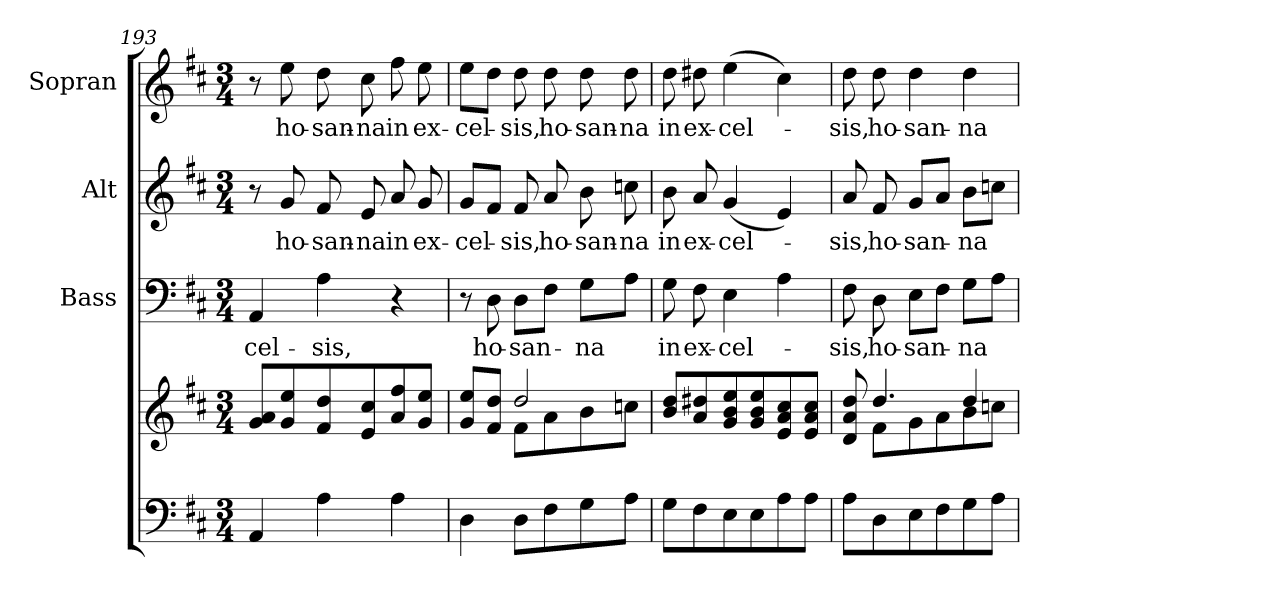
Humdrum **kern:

**kern	**kern	**kern	**text	**kern	**text	**kern	**text
*part4	*part4	*part3	*part3	*part2	*part2	*part1	*part1
*staff5	*staff4	*staff3	*staff3	*staff2	*staff2	*staff1	*staff1
*	*	*I"Bass	*	*I"Alt	*	*I"Sopran	*
*	*	*I'B.	*	*I'A.	*	*I'S.	*
*clefF4	*clefG2	*clefF4	*	*clefG2	*	*clefG2	*
*k[f#c#]	*k[f#c#]	*k[f#c#]	*	*k[f#c#]	*	*k[f#c#]	*
*D:	*D:	*D:	*	*D:	*	*D:	*
*M3/4	*M3/4	*M3/4	*	*M3/4	*	*M3/4	*
=193	=193	=193	=193	=193	=193	=193	=193
!	!	!	!LO:LY:b	!	!	!	!
4AA/	8g/ 8a/L	4AA/	-cel-	8r	.	8r	.
!	!	!	!	!	!LO:LY:b	!	!LO:LY:b
.	8g/ 8ee/	.	.	8g/	ho-	8ee\	ho-
!	!	!	!LO:LY:b	!	!LO:LY:b	!	!LO:LY:b
4A\	8f#/ 8dd/	4A\	-sis,	8f#/	-san-	8dd\	-san-
!	!	!	!	!	!LO:LY:b	!	!LO:LY:b
.	8e/ 8cc#/	.	.	8e/	-na	8cc#\	-na
!	!	!	!	!	!LO:LY:b	!	!LO:LY:b
4A\	8a/ 8ff#/	4r	.	8a/	in	8ff#\	in
!	!	!	!	!	!LO:LY:b	!	!LO:LY:b
.	8g/ 8ee/J	.	.	8g/	ex-	8ee\	ex-
=194	=194	=194	=194	=194	=194	=194	=194
*	*^	*	*	*	*	*	*
!	!	!	!	!	!	!LO:LY:b	!	!LO:LY:b
4D\	8g/ 8ee/L	4ryy	8r	.	8g/L	-cel-	8ee\L	-cel-
!	!	!	!	!LO:LY:b	!	!	!	!
.	8f#/ 8dd/J	.	8D\	ho-	8f#/J	.	8dd\J	.
!	!	!	!	!LO:LY:b	!	!LO:LY:b	!	!LO:LY:b
8D\L	2dd/	8f#\L	8D\L	-san-	8f#/	-sis,	8dd\	-sis,
!	!	!	!	!	!	!LO:LY:b	!	!LO:LY:b
8F#\	.	8a\	8F#\J	.	8a/	ho-	8dd\	ho-
!	!	!	!	!LO:LY:b	!	!LO:LY:b	!	!LO:LY:b
8G\	.	8b\	8G\L	-na	8b\	-san-	8dd\	-san-
!	!	!	!	!	!	!LO:LY:b	!	!LO:LY:b
8A\J	.	8ccn\J	8A\J	.	8ccn\	-na	8dd\	-na
!!LO:LB:g=z
=195	=195	=195	=195	=195	=195	=195	=195	=195
!	!	!	!	!LO:LY:b	!	!LO:LY:b	!	!LO:LY:b
*	*v	*v	*	*	*	*	*	*
8G\L	8b/ 8dd/L	8G\	in	8b\	in	8dd\	in
!	!	!	!LO:LY:b	!	!LO:LY:b	!	!LO:LY:b
8F#\	8a/ 8dd#X/	8F#\	ex-	8a/	ex-	8dd#X\	ex-
!	!	!	!LO:LY:b	!	!LO:LY:b	!	!LO:LY:b
8E\	8g/ 8b/ 8ee/	4E\	-cel-	(<4g/	-cel-	(>4ee\	-cel-
8E\	8g/ 8b/ 8ee/	.	.	.	.	.	.
8A\	8e/ 8a/ 8cc#/	4A\	.	4e/)	.	4cc#\)	.
8A\J	8e/ 8a/ 8cc#/J	.	.	.	.	.	.
=196	=196	=196	=196	=196	=196	=196	=196
*	*^	*	*	*	*	*	*
!	!	!	!	!LO:LY:b	!	!LO:LY:b	!	!LO:LY:b
8A\L	8d/ 8a/ 8dd/	8ryy	8F#\	-sis,	8a/	-sis,	8dd\	-sis,
!	!	!	!	!LO:LY:b	!	!LO:LY:b	!	!LO:LY:b
8D\	4.dd/	8f#\L	8D\	ho-	8f#/	ho-	8dd\	ho-
!	!	!	!	!LO:LY:b	!	!LO:LY:b	!	!LO:LY:b
8E\	.	8g\	8E\L	-san-	8g/L	-san-	4dd\	-san-
8F#\	.	8a\	8F#\J	.	8a/J	.	.	.
!	!	!	!	!LO:LY:b	!	!LO:LY:b	!	!LO:LY:b
8G\	4dd/	8b\	8G\L	-na	8b\L	-na	4dd\	-na
8A\J	.	8ccn\J	8A\J	.	8ccn\J	.	.	.
*	*v	*v	*	*	*	*	*	*
=	=	=	=	=	=	=	=
*-	*-	*-	*-	*-	*-	*-	*-
